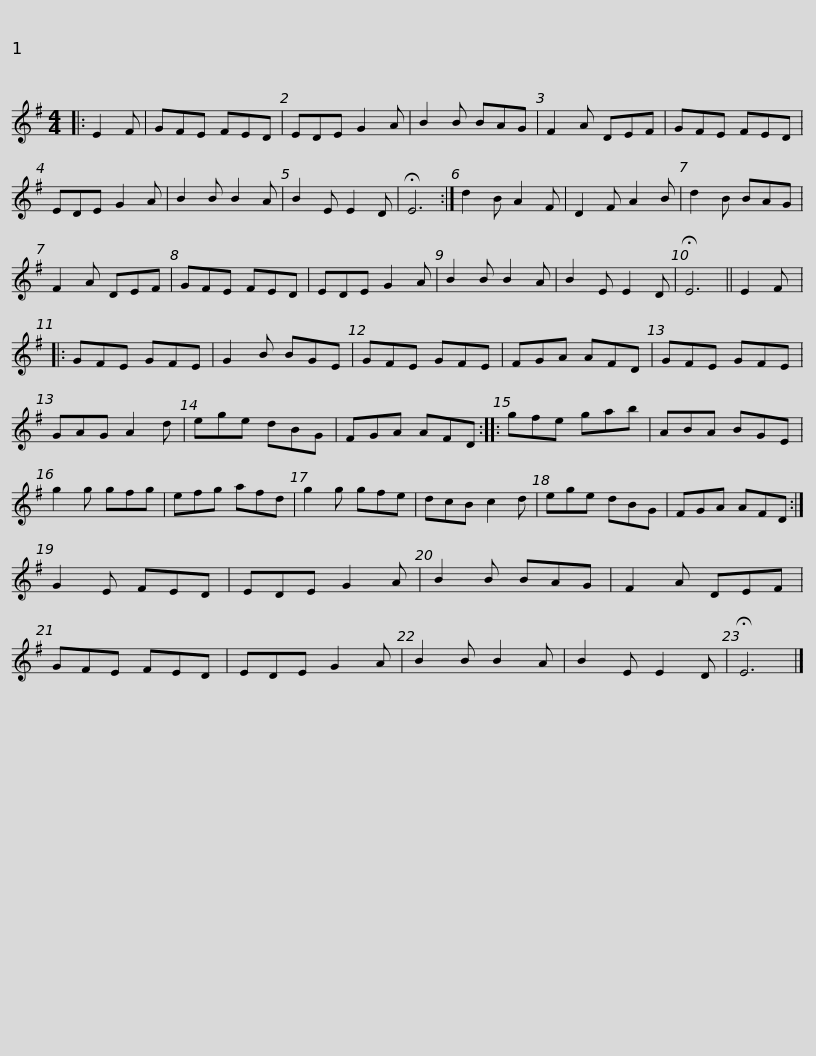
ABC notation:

X:1
L:1/8
M:4/4
I:linebreak $
K:Emin
V:1 treble
V:1
|: E2 F | GFE FED | EDE G2 A | B2 B BAG | F2 A DEF | %5
 GFE FED | EDE G2 A | B2 B B2 A |$ B2 E E2 D | !fermata!E6 :| %10
 d2 B A2 F | D2 F A2 B | d2 B BAG | F2 A DEF | GFE FED | %15
 EDE G2 A | B2 B B2 A |$ B2 E E2 D | !fermata!E6 || E2 F |: %20
 GFE GFE | G2 B BGE | GFE GFE | FGA AFD | GFE GFE | %25
 GAG A2 d |$ ege dBG | FGA AFD :: gfe gab | ABA BGE | %30
 g2 g gfg | efg afd | g2 g gfe |$ dcB c2 d | ege dBG | %35
 FGA AFD :| G2 E FED | EDE G2 A | B2 B BAG | F2 A DEF | %40
 GFE FED |$ EDE G2 A | B2 B B2 A | B2 E E2 D | !fermata!E6 |] %45
